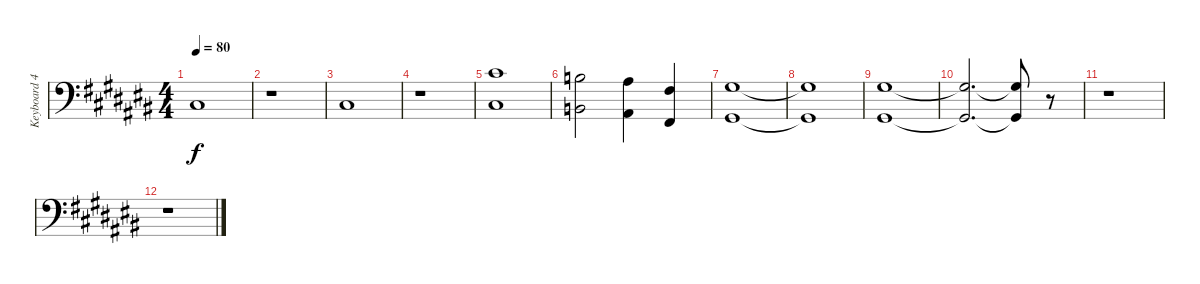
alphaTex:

\track ("Keyboard 4" "Keyboard 4") {instrument stringensemble1}
\staff {score}
\tuning (E3 B2 G2 D2 A1 E1 B0) {hide}
\ts (4 4)
\tempo 80
\clef f4
\ks c#
2.2.1{dy f} |
r.1 |
2.2.1 |
r.1 |
(9.1 2.2).1 |
(7.1 0.2).2 (6.1 3.3).4 (2.1 4.4).4 |
(4.1 1.3).1 |
(4.1{t} 1.3{t}).1 |
(4.1 1.3).1 |
(4.1{t} 1.3{t}).2{d} (4.1{t} 1.3{t}).8 r.8 |
r.1 |
r.1
